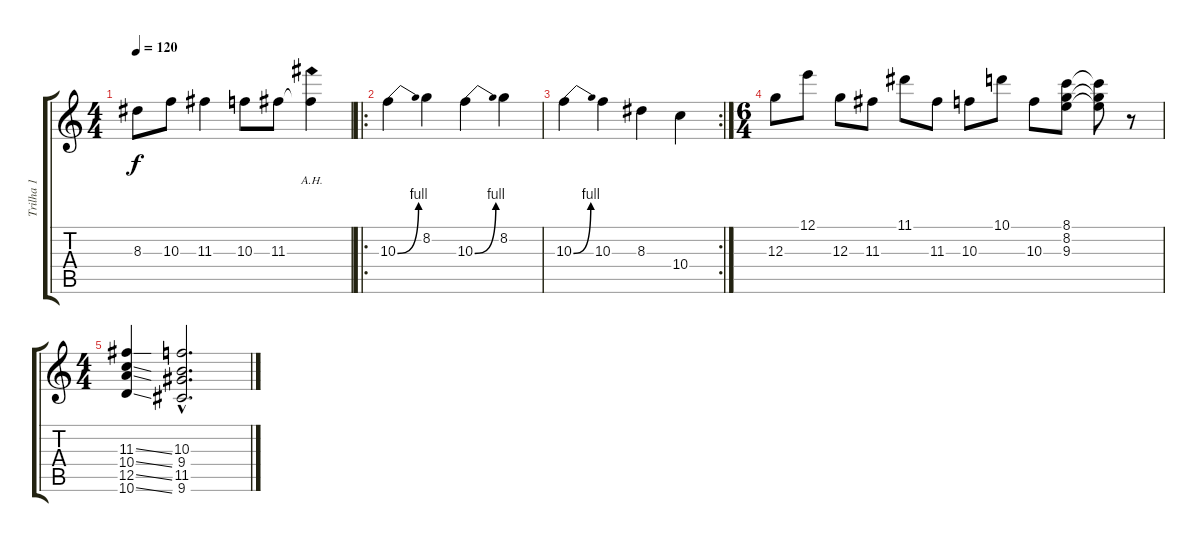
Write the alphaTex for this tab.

\track ("Trilha 1" "Trilha 1") {instrument electricguitarjazz}
\staff {score tabs}
\tuning (E4 B3 G3 D3 A2 E2) {hide}
\ts (4 4)
\tempo 120
\clef g2
\ks c
8.3.8{dy f} 10.3.8 11.3.4 10.3.8 11.3.8 11.3{ah 12 t}.4 |
\ro
10.3{be (bend 0 0 60 4)}.4 8.2.4 10.3{be (bend 0 0 60 4)}.4 8.2.4 |
\rc 2
10.3{be (bend 0 0 60 4)}.4 10.3.4 8.3.4 10.4.4 |
\ts (6 4)
12.3.8 12.1.8 12.3.8 11.3.8 11.1.8 11.3.8 10.3.8 10.1.8 10.3.8 (8.1 8.2 9.3).8 (8.1{t} 8.2{t} 9.3{t}).8 r.8 |
\ts (4 4)
(11.3{ss} 10.4{ss} 12.5{ss} 10.6{ss}).4 (10.3{hac} 9.4{hac} 11.5{hac} 9.6{hac}).2{d}
